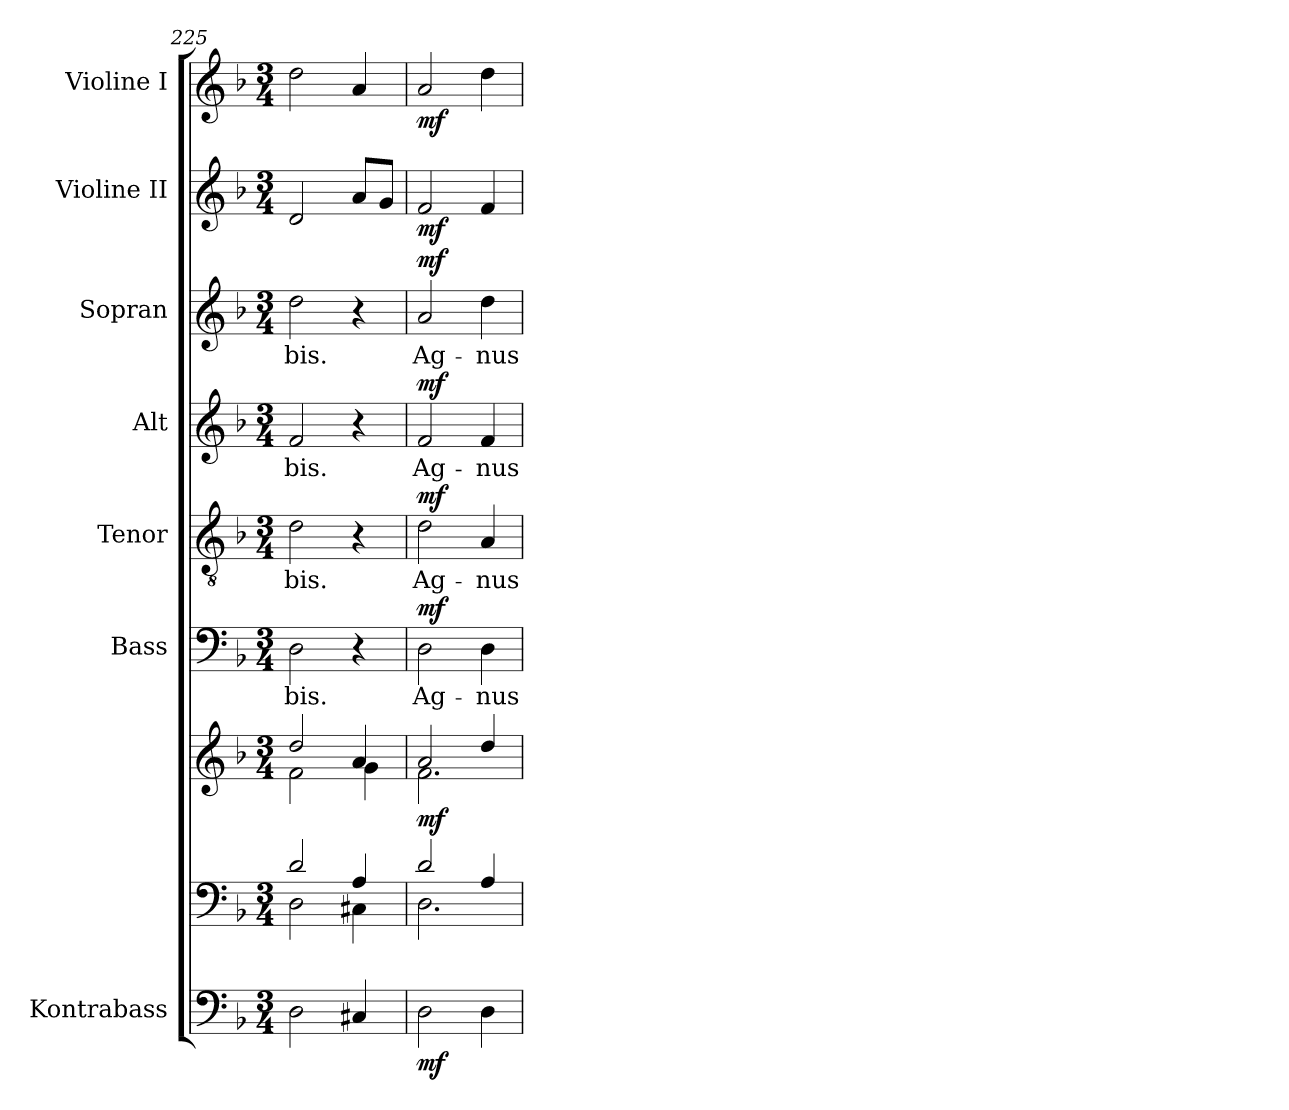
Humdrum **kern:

**kern	**dynam	**kern	**kern	**dynam	**kern	**text	**dynam	**kern	**text	**dynam	**kern	**text	**dynam	**kern	**text	**dynam	**kern	**dynam	**kern	**dynam
*part8	*part8	*part7	*part7	*part7	*part6	*part6	*part6	*part5	*part5	*part5	*part4	*part4	*part4	*part3	*part3	*part3	*part2	*part2	*part1	*part1
*staff9	*staff9	*staff8	*staff7	*staff7/8	*staff6	*staff6	*staff6	*staff5	*staff5	*staff5	*staff4	*staff4	*staff4	*staff3	*staff3	*staff3	*staff2	*staff2	*staff1	*staff1
*I"Kontrabass	*	*	*	*	*I"Bass	*	*	*I"Tenor	*	*	*I"Alt	*	*	*I"Sopran	*	*	*I"Violine II	*	*I"Violine I	*
*I'Kb.	*	*	*	*	*I'B.	*	*	*I'T.	*	*	*I'A.	*	*	*I'S.	*	*	*I'Vl. II	*	*I'Vl. I	*
*clefF4	*	*clefF4	*clefG2	*	*clefF4	*	*	*clefGv2	*	*	*clefG2	*	*	*clefG2	*	*	*clefG2	*	*clefG2	*
*ITrd7c12	*	*	*	*	*	*	*	*	*	*	*	*	*	*	*	*	*	*	*	*
*k[b-]	*	*k[b-]	*k[b-]	*	*k[b-]	*	*	*k[b-]	*	*	*k[b-]	*	*	*k[b-]	*	*	*k[b-]	*	*k[b-]	*
*F:	*	*F:	*F:	*	*F:	*	*	*F:	*	*	*F:	*	*	*F:	*	*	*F:	*	*F:	*
*M3/4	*	*M3/4	*M3/4	*	*M3/4	*	*	*M3/4	*	*	*M3/4	*	*	*M3/4	*	*	*M3/4	*	*M3/4	*
=225	=225	=225	=225	=225	=225	=225	=225	=225	=225	=225	=225	=225	=225	=225	=225	=225	=225	=225	=225	=225
*	*	*^	*^	*	*	*	*	*	*	*	*	*	*	*	*	*	*	*	*	*
!	!	!	!	!	!	!	!	!LO:LY:b	!	!	!LO:LY:b	!	!	!LO:LY:b	!	!	!LO:LY:b	!	!	!	!	!
2DD\	.	2d/	2D\	2dd/	2f\	.	2D\	-bis.	.	2d\	-bis.	.	2f/	-bis.	.	2dd\	-bis.	.	2d/	.	2dd\	.
4CC#X/	.	4A/	4C#X\	4a/	4g\	.	4r	.	.	4r	.	.	4r	.	.	4r	.	.	8a/L	.	4a/	.
.	.	.	.	.	.	.	.	.	.	.	.	.	.	.	.	.	.	.	8g/J	.	.	.
=226	=226	=226	=226	=226	=226	=226	=226	=226	=226	=226	=226	=226	=226	=226	=226	=226	=226	=226	=226	=226	=226	=226
!	!LO:DY:b	!	!	!	!	!LO:DY:b	!	!LO:LY:b	!LO:DY:a	!	!LO:LY:b	!LO:DY:a	!	!LO:LY:b	!LO:DY:a	!	!LO:LY:b	!LO:DY:a	!	!LO:DY:b	!	!LO:DY:b
2DD\	mf	2d/	2.D\	2a/	2.f\	mf	2D\	Ag-	mf	2d\	Ag-	mf	2f/	Ag-	mf	2a/	Ag-	mf	2f/	mf	2a/	mf
!	!	!	!	!	!	!	!	!LO:LY:b	!	!	!LO:LY:b	!	!	!LO:LY:b	!	!	!LO:LY:b	!	!	!	!	!
4DD\	.	4A/	.	4dd/	.	.	4D\	-nus	.	4A/	-nus	.	4f/	-nus	.	4dd\	-nus	.	4f/	.	4dd\	.
*	*	*v	*v	*	*	*	*	*	*	*	*	*	*	*	*	*	*	*	*	*	*	*
*	*	*	*v	*v	*	*	*	*	*	*	*	*	*	*	*	*	*	*	*	*	*
=	=	=	=	=	=	=	=	=	=	=	=	=	=	=	=	=	=	=	=	=
*-	*-	*-	*-	*-	*-	*-	*-	*-	*-	*-	*-	*-	*-	*-	*-	*-	*-	*-	*-	*-
